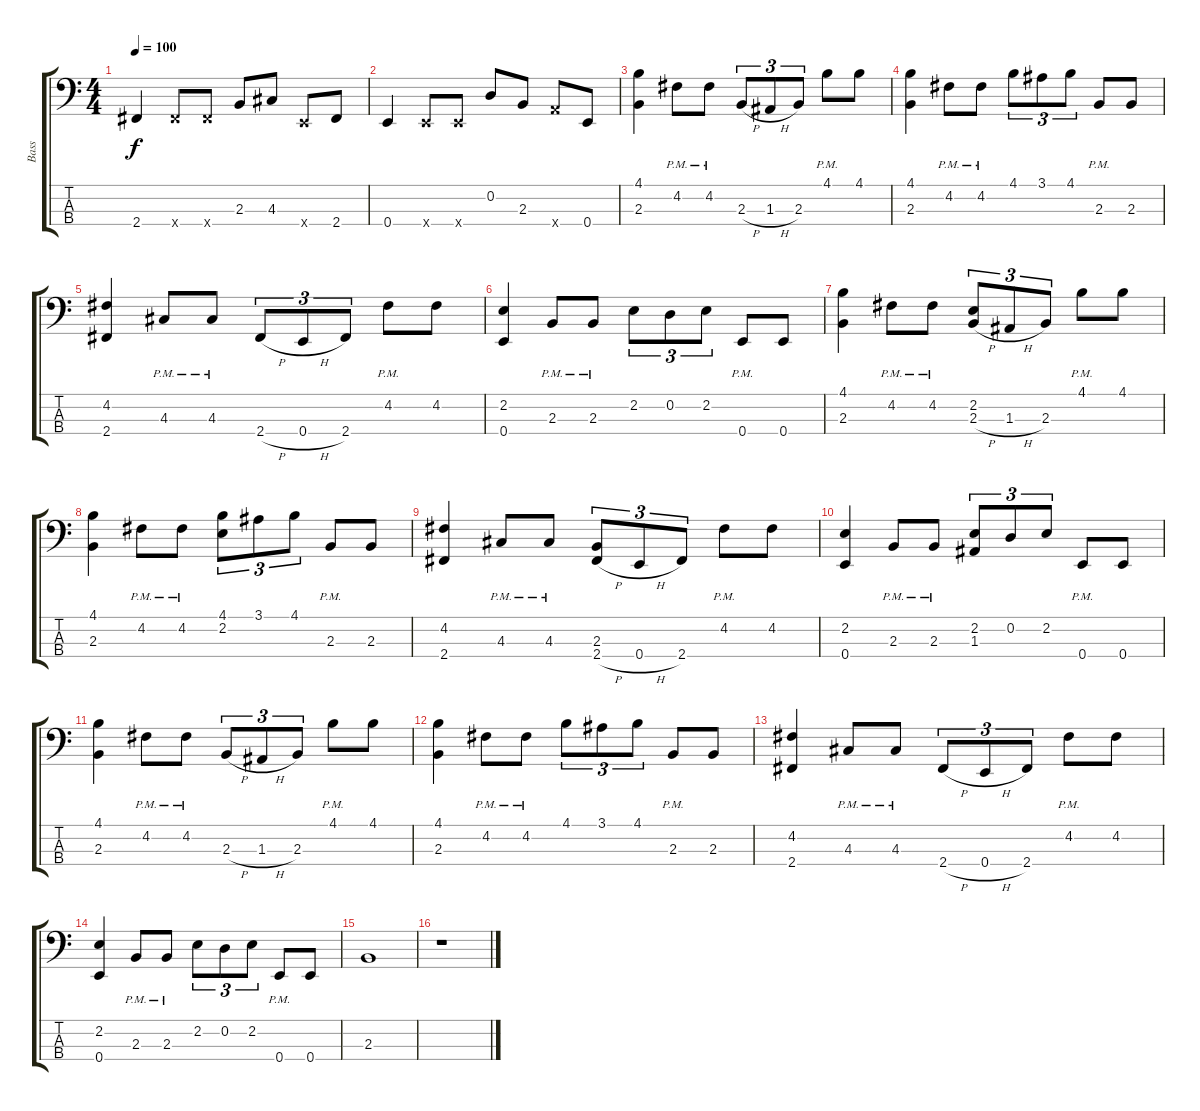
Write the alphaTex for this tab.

\track ("Bass" "Bass") {instrument electricbassfinger}
\staff {score tabs}
\tuning (G2 D2 A1 E1) {hide}
\ts (4 4)
\tempo 100
\clef f4
\ks c
2.4.4{dy f} 2.4{x}.8 2.4{x}.8 2.3.8 4.3.8 0.4{x}.8 2.4.8 |
0.4.4 0.4{x}.8 0.4{x}.8 0.2.8 2.3.8 5.4{x}.8 0.4.8 |
(4.1 2.3).4 4.2{pm}.8 4.2{pm}.8 2.3{h}.8{tu (3 2)} 1.3{h}.8{tu (3 2)} 2.3.8{tu (3 2)} 4.1{pm}.8 4.1.8 |
(4.1 2.3).4 4.2{pm}.8 4.2{pm}.8 4.1.8{tu (3 2)} 3.1.8{tu (3 2)} 4.1.8{tu (3 2)} 2.3{pm}.8 2.3.8 |
(4.2 2.4).4 4.3{pm}.8 4.3{pm}.8 2.4{h}.8{tu (3 2)} 0.4{h}.8{tu (3 2)} 2.4.8{tu (3 2)} 4.2{pm}.8 4.2.8 |
(2.2 0.4).4 2.3{pm}.8 2.3{pm}.8 2.2.8{tu (3 2)} 0.2.8{tu (3 2)} 2.2.8{tu (3 2)} 0.4{pm}.8 0.4.8 |
(4.1 2.3).4 4.2{pm}.8 4.2{pm}.8 (2.2 2.3{h}).8{tu (3 2)} 1.3{h}.8{tu (3 2)} 2.3.8{tu (3 2)} 4.1{pm}.8 4.1.8 |
(4.1 2.3).4 4.2{pm}.8 4.2{pm}.8 (4.1 2.2).8{tu (3 2)} 3.1.8{tu (3 2)} 4.1.8{tu (3 2)} 2.3{pm}.8 2.3.8 |
(4.2 2.4).4 4.3{pm}.8 4.3{pm}.8 (2.3 2.4{h}).8{tu (3 2)} 0.4{h}.8{tu (3 2)} 2.4.8{tu (3 2)} 4.2{pm}.8 4.2.8 |
(2.2 0.4).4 2.3{pm}.8 2.3{pm}.8 (2.2 1.3).8{tu (3 2)} 0.2.8{tu (3 2)} 2.2.8{tu (3 2)} 0.4{pm}.8 0.4.8 |
(4.1 2.3).4 4.2{pm}.8 4.2{pm}.8 2.3{h}.8{tu (3 2)} 1.3{h}.8{tu (3 2)} 2.3.8{tu (3 2)} 4.1{pm}.8 4.1.8 |
(4.1 2.3).4 4.2{pm}.8 4.2{pm}.8 4.1.8{tu (3 2)} 3.1.8{tu (3 2)} 4.1.8{tu (3 2)} 2.3{pm}.8 2.3.8 |
(4.2 2.4).4 4.3{pm}.8 4.3{pm}.8 2.4{h}.8{tu (3 2)} 0.4{h}.8{tu (3 2)} 2.4.8{tu (3 2)} 4.2{pm}.8 4.2.8 |
(2.2 0.4).4 2.3{pm}.8 2.3{pm}.8 2.2.8{tu (3 2)} 0.2.8{tu (3 2)} 2.2.8{tu (3 2)} 0.4{pm}.8 0.4.8 |
2.3.1 |
r.1
